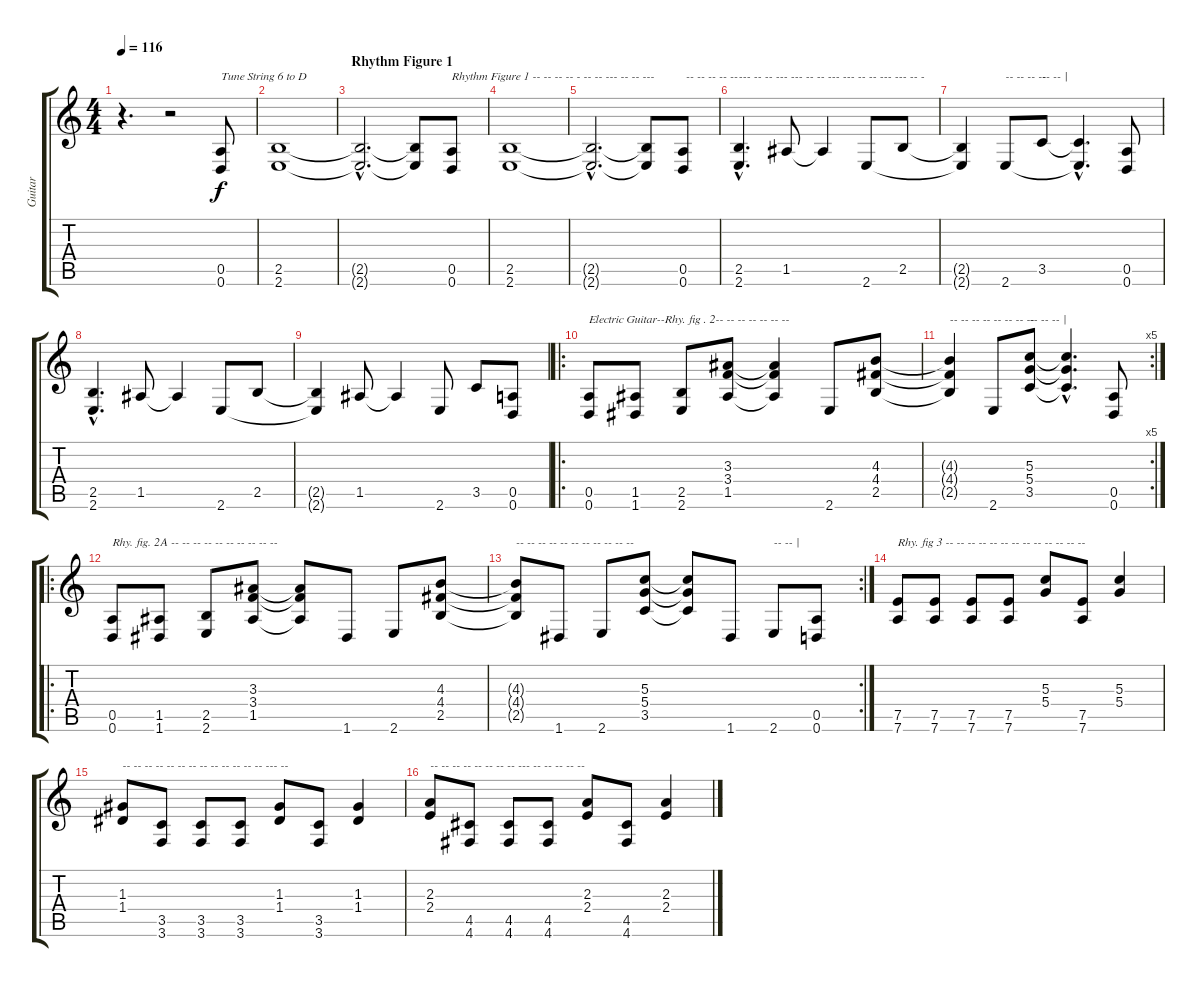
\track ("Guitar" "Guitar") {instrument acousticguitarsteel}
\staff {score tabs}
\tuning (E4 B3 G3 D3 A2 D2) {hide}
\ts (4 4)
\tempo 116
\clef g2
\ks c
r.4{d dy f instrument acousticguitarsteel} r.2 (0.5 0.6).8{txt "Tune String 6 to D"} |
(2.5 2.6).1 |
\section ("" "Rhythm Figure 1")
(2.5{hac t} 2.6{hac t}).2{d} (2.5{t} 2.6{t}).8 (0.5 0.6).8{txt "Rhythm Figure 1 -- -- -- -- - -- -- --- -- -- --- "} |
(2.5 2.6).1 |
(2.5{hac t} 2.6{hac t}).2{d} (2.5{t} 2.6{t}).8 (0.5 0.6).8{txt " -- -- -- -- --"} |
(2.5{hac} 2.6{hac}).4{d txt "--- -- -- --- --- -- -- --- --- -- -- --- --- -- -"} 1.5.8 1.5{t}.4 2.6.8 2.5.8 |
(2.5{t} 2.6{t}).4 2.6.8{txt "-- -- -- -- "} 3.5.8{txt "-- -- |"} (3.5{hac t} 2.6{hac t}).4{d} (0.5 0.6).8 |
(2.5{hac} 2.6{hac}).4{d} 1.5.8 1.5{t}.4 2.6.8 2.5.8 |
(2.5{t} 2.6{t}).4 1.5.8 1.5{t}.4 2.6.8 3.5.8 (0.5 0.6).8 |
\ro
(0.5 0.6).8{txt "Electric Guitar--Rhy. fig . 2-- -- -- -- -- -- -- " instrument distortionguitar} (1.5 1.6).8 (2.5 2.6).8 (3.3 3.4 1.5).8 (3.3{t} 3.4{t} 1.5{t}).4 2.6.8 (4.3 4.4 2.5).8 |
\rc 5
(4.3{t} 4.4{t} 2.5{t}).4{txt "-- -- -- -- -- -- -- --"} 2.6.8 (5.3 5.4 3.5).8{txt "-- -- -- |"} (5.3{hac t} 5.4{hac t} 3.5{hac t}).4{d} (0.5 0.6).8 |
\ro
(0.5 0.6).8{txt "Rhy. fig. 2A -- -- -- -- -- -- -- -- -- --" instrument distortionguitar} (1.5 1.6).8 (2.5 2.6).8 (3.3 3.4 1.5).8 (3.3{t} 3.4{t} 1.5{t}).8 1.6.8 2.6.8 (4.3 4.4 2.5).8 |
\rc 2
(4.3{t} 4.4{t} 2.5{t}).8{txt "-- -- -- -- -- -- -- -- -- -- --"} 1.6.8 2.6.8 (5.3 5.4 3.5).8 (5.3{t} 5.4{t} 3.5{t}).8 1.6.8 2.6.8{txt "-- -- |"} (0.5 0.6).8 |
(7.5 7.6).8{txt "Rhy. fig 3 -- -- -- -- -- -- -- -- -- -- -- -- -- " instrument distortionguitar} (7.5 7.6).8 (7.5 7.6).8 (7.5 7.6).8 (5.3 5.4).8 (7.5 7.6).8 (5.3 5.4).4 |
(1.3 1.4).8{txt "-- -- -- -- -- -- -- -- -- -- -- -- -- --- --"} (3.5 3.6).8 (3.5 3.6).8 (3.5 3.6).8 (1.3 1.4).8 (3.5 3.6).8 (1.3 1.4).4 |
(2.3 2.4).8{txt "-- -- -- -- -- -- -- -- --- -- -- -- -- --"} (4.5 4.6).8 (4.5 4.6).8 (4.5 4.6).8 (2.3 2.4).8 (4.5 4.6).8 (2.3 2.4).4
